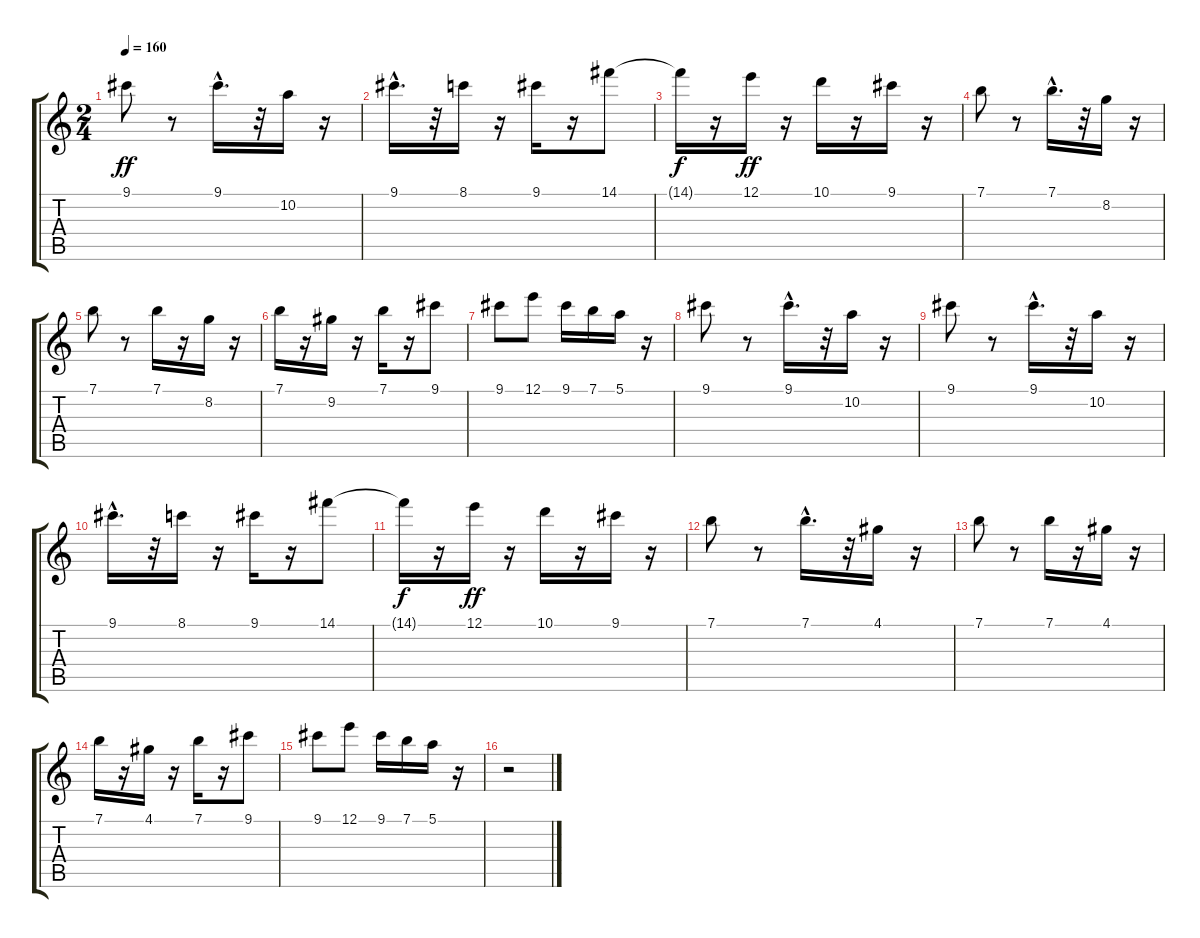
\track "" {instrument electricguitarclean}
\staff {score tabs}
\tuning (E4 B3 G3 D3 A2 E2) {hide}
\ts (2 4)
\tempo 160
\clef g2
\ks c
9.1.8{dy ff} r.8 9.1{hac}.16{d} r.32 10.2.16 r.16 |
9.1{hac}.16{d} r.32 8.1.16 r.16 9.1.16 r.16 14.1.8 |
14.1{t}.16{dy f} r.16 12.1.16{dy ff} r.16 10.1.16 r.16 9.1.16 r.16 |
7.1.8 r.8 7.1{hac}.16{d} r.32 8.2.16 r.16 |
7.1.8 r.8 7.1.16 r.16 8.2.16 r.16 |
7.1.16 r.16 9.2.16 r.16 7.1.16 r.16 9.1.8 |
9.1.8 12.1.8 9.1.16 7.1.16 5.1.16 r.16 |
9.1.8 r.8 9.1{hac}.16{d} r.32 10.2.16 r.16 |
9.1.8 r.8 9.1{hac}.16{d} r.32 10.2.16 r.16 |
9.1{hac}.16{d} r.32 8.1.16 r.16 9.1.16 r.16 14.1.8 |
14.1{t}.16{dy f} r.16 12.1.16{dy ff} r.16 10.1.16 r.16 9.1.16 r.16 |
7.1.8 r.8 7.1{hac}.16{d} r.32 4.1.16 r.16 |
7.1.8 r.8 7.1.16 r.16 4.1.16 r.16 |
7.1.16 r.16 4.1.16 r.16 7.1.16 r.16 9.1.8 |
9.1.8 12.1.8 9.1.16 7.1.16 5.1.16 r.16 |
r.2
